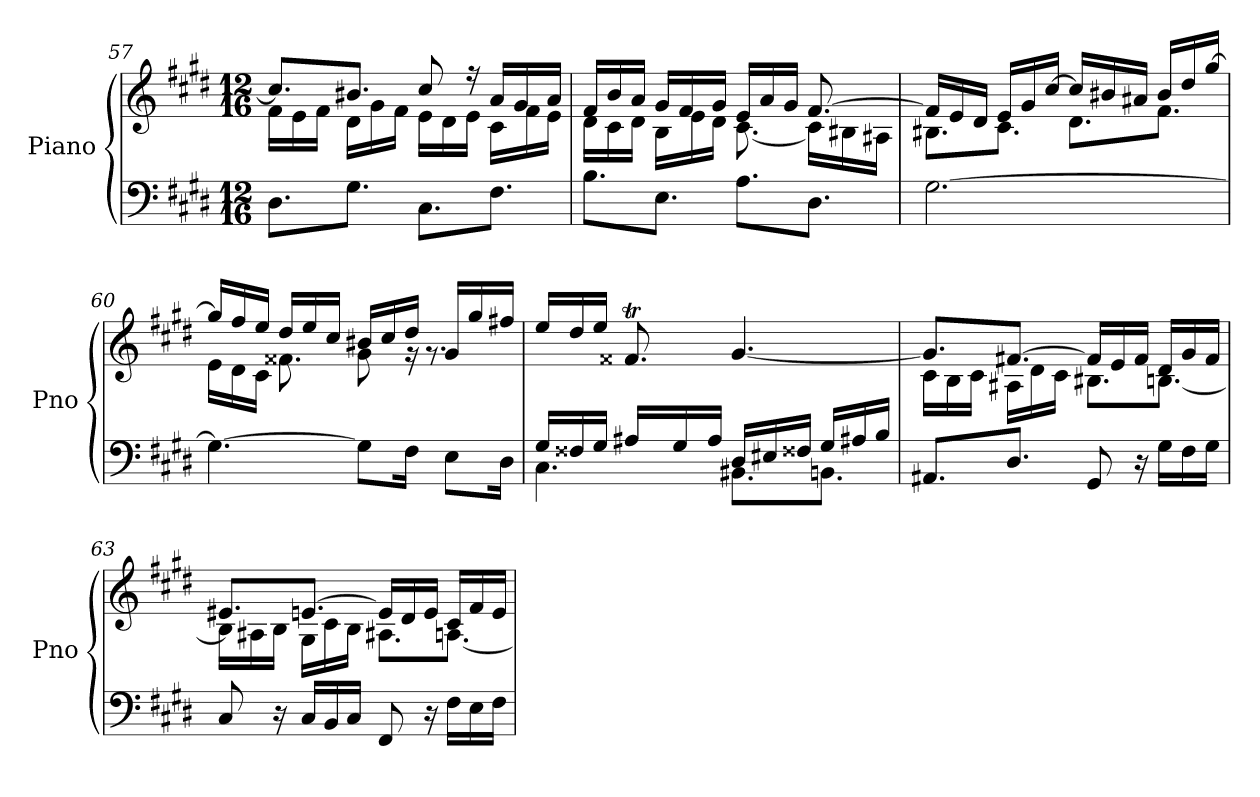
**kern	**kern
*part1	*part1
*staff2	*staff1
*I"Piano	*
*I'Pno	*
*clefF4	*clefG2
*k[f#c#g#d#]	*k[f#c#g#d#]
*M12/16	*M12/16
=57	=57
*	*^
8.D#\L	8.cc#/L]	16f#\LL
.	.	16e\
.	.	16f#\JJ
8.G#\J	8.b#X/J	16d#\LL
.	.	16g#\
.	.	16f#\JJ
8.C#\L	8cc#/	16e\LL
.	.	16d#\
.	16r	16e\JJ
8.F#\J	16a/LL	16c#\LL
.	16g#/	16f#\
.	16a/JJ	16e\JJ
!!LO:LB:g=z	!!
=58	=58	=58
8.B\L	16f#/LL	16d#\LL
.	16b/	16c#\
.	16a/JJ	16d#\JJ
8.E\J	16g#/LL	16B\LL
.	16f#/	16e\
.	16g#/JJ	16d#\JJ
8.A\L	16e/LL	[8.c#\
.	16a/	.
.	16g#/JJ	.
8.D#\J	[8.f#/	16c#\LL]
.	.	16B#X\
.	.	16A#X\JJ
=59	=59	=59
[2.G#\	16f#/LL]	8.B#X\L
.	16e/	.
.	16d#/JJ	.
.	16e/LL	8.c#\J
.	16g#/	.
.	[16cc#/JJ	.
.	16cc#/LL]	8.d#\L
.	16b#X/	.
.	16a#X/JJ	.
.	16b#/LL	8.f#\J
.	16dd#/	.
.	[16gg#/JJ	.
=60	=60	=60
4.G#\_	16gg#/LL]	16e\LL
.	16ff#/	16d#\
.	16ee/JJ	16c#\JJ
.	16dd#/LL	8.f##X\
.	16ee/	.
.	16cc#/JJ	.
8G#\L]	16b#X/LL	8g#\
.	16cc#/	.
16F#\Jk	16dd#/JJ	16rg
8E\L	16g#/LL	8.rg
.	16gg#/	.
16D#\Jk	16ff#X/JJ	.
!!LO:LB:g=z	!!
=61	=61	=61
*^	*	*
16G#/LL	4.C#\	16ee/LL	8.ryy
16F##X/	.	16dd#/	.
16G#/JJ	.	16ee/JJ	.
16A#X/LL	.	8.f##Xt/	32g#!yy
.	.	.	32f##!yy
16G#/	.	.	32g#!yy
.	.	.	16.f##!yy
16A#/JJ	.	.	.
16D#/LL	8.BB#X\L	[4.g#/	4.ryy
16E#X/	.	.	.
16F##X/JJ	.	.	.
16G#/LL	8.BBn\J	.	.
16A#X/	.	.	.
16B/JJ	.	.	.
*v	*v	*	*
=62	=62	=62
8.AA#X/L	8.g#/L]	16c#\LL
.	.	16B\
.	.	16c#\JJ
8.D#/J	[8.f#X/J	16A#X\LL
.	.	16d#\
.	.	16c#\JJ
8GG#/	16f#/LL]	8.B#X\L
.	16e/	.
16r	16f#/JJ	.
16G#\LL	16d#/LL	[8.Bn\J
16F#\	16g#/	.
16G#\JJ	16f#/JJ	.
!!LO:LB:g=z	!!
=63	=63	=63
8C#/	8.e#X/L	16B\LL]
.	.	16A#X\
16r	.	16B\JJ
16C#/LL	[8.en/J	16G#\LL
16BB/	.	16c#\
16C#/JJ	.	16B\JJ
8FF#/	16e/LL]	8.A#X\L
.	16d#/	.
16r	16e/JJ	.
16F#\LL	16c#/LL	[8.An\J
16E\	16f#/	.
16F#\JJ	16e/JJ	.
*	*v	*v
=	=
*-	*-
